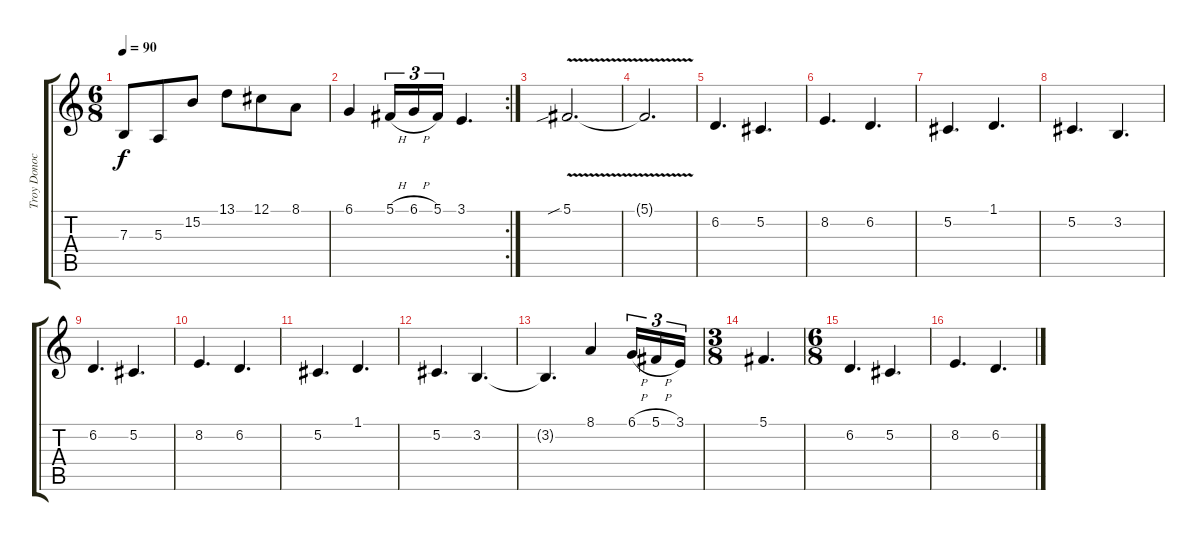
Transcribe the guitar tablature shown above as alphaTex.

\track ("Troy Donockley" "Troy Donoc") {instrument ocarina}
\staff {score tabs}
\tuning (Db4 Ab3 E3 B2 Gb2 Db2) {hide}
\ts (6 8)
\tempo 90
\clef g2
\ks c
7.3.8{dy f} 5.3.8 15.2.8 13.1.8 12.1.8 8.1.8 |
\rc 2
6.1.4 5.1{h}.16{tu (3 2)} 6.1{h}.16{tu (3 2)} 5.1.16{tu (3 2)} 3.1.4{d} |
5.1{v sib}.2{d} |
5.1{t}.2{d} |
6.2.4{d} 5.2.4{d} |
8.2.4{d} 6.2.4{d} |
5.2.4{d} 1.1.4{d} |
5.2.4{d} 3.2.4{d} |
6.2.4{d} 5.2.4{d} |
8.2.4{d} 6.2.4{d} |
5.2.4{d} 1.1.4{d} |
5.2.4{d} 3.2.4{d} |
3.2{t}.4{d} 8.1.4 6.1{h}.16{tu (3 2)} 5.1{h}.16{tu (3 2)} 3.1.16{tu (3 2)} |
\ts (3 8)
5.1.4{d} |
\ts (6 8)
6.2.4{d} 5.2.4{d} |
8.2.4{d} 6.2.4{d}
